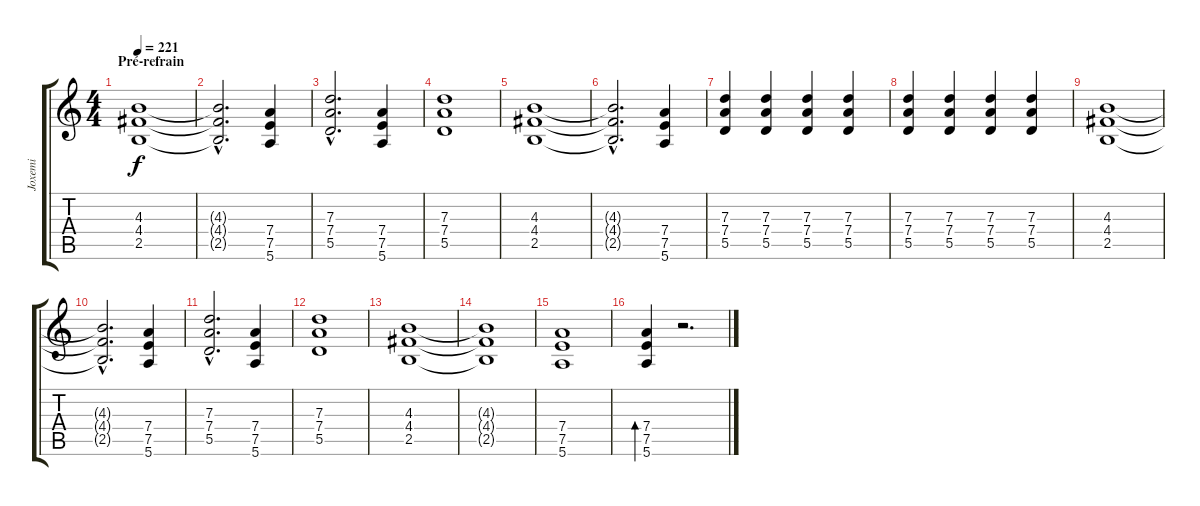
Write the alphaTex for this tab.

\track ("Joxemi" "Joxemi") {instrument distortionguitar}
\staff {score tabs}
\tuning (E4 B3 G3 D3 A2 E2) {hide}
\ts (4 4)
\section ("" "Pré-refrain")
\tempo 221
\clef g2
\ks c
(4.3 4.4 2.5).1{dy f} |
(4.3{hac t} 4.4{hac t} 2.5{hac t}).2{d} (7.4 7.5 5.6).4 |
(7.3{hac} 7.4{hac} 5.5{hac}).2{d} (7.4 7.5 5.6).4 |
(7.3 7.4 5.5).1 |
(4.3 4.4 2.5).1 |
(4.3{hac t} 4.4{hac t} 2.5{hac t}).2{d} (7.4 7.5 5.6).4 |
(7.3 7.4 5.5).4 (7.3 7.4 5.5).4 (7.3 7.4 5.5).4 (7.3 7.4 5.5).4 |
(7.3 7.4 5.5).4 (7.3 7.4 5.5).4 (7.3 7.4 5.5).4 (7.3 7.4 5.5).4 |
(4.3 4.4 2.5).1 |
(4.3{hac t} 4.4{hac t} 2.5{hac t}).2{d} (7.4 7.5 5.6).4 |
(7.3{hac} 7.4{hac} 5.5{hac}).2{d} (7.4 7.5 5.6).4 |
(7.3 7.4 5.5).1 |
(4.3 4.4 2.5).1 |
(4.3{t} 4.4{t} 2.5{t}).1 |
(7.4 7.5 5.6).1 |
(7.4 7.5 5.6).4{bd 240} r.2{d}
